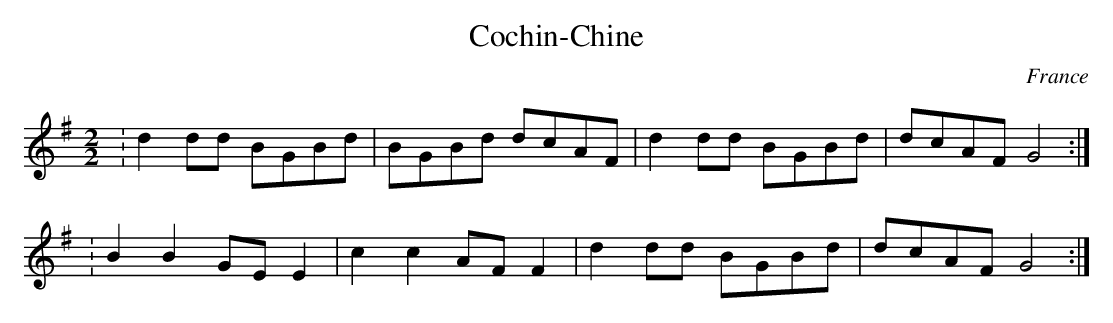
X:1
T:Cochin-Chine
L:1/8
M:2/2
O:France
K:G
:d2 dd BGBd | BGBd dcAF| d2 dd BGBd | dcAF G4:|
:B2 B2 GE E2| c2 c2 AF F2 | d2 dd BGBd | dcAF G4:|
